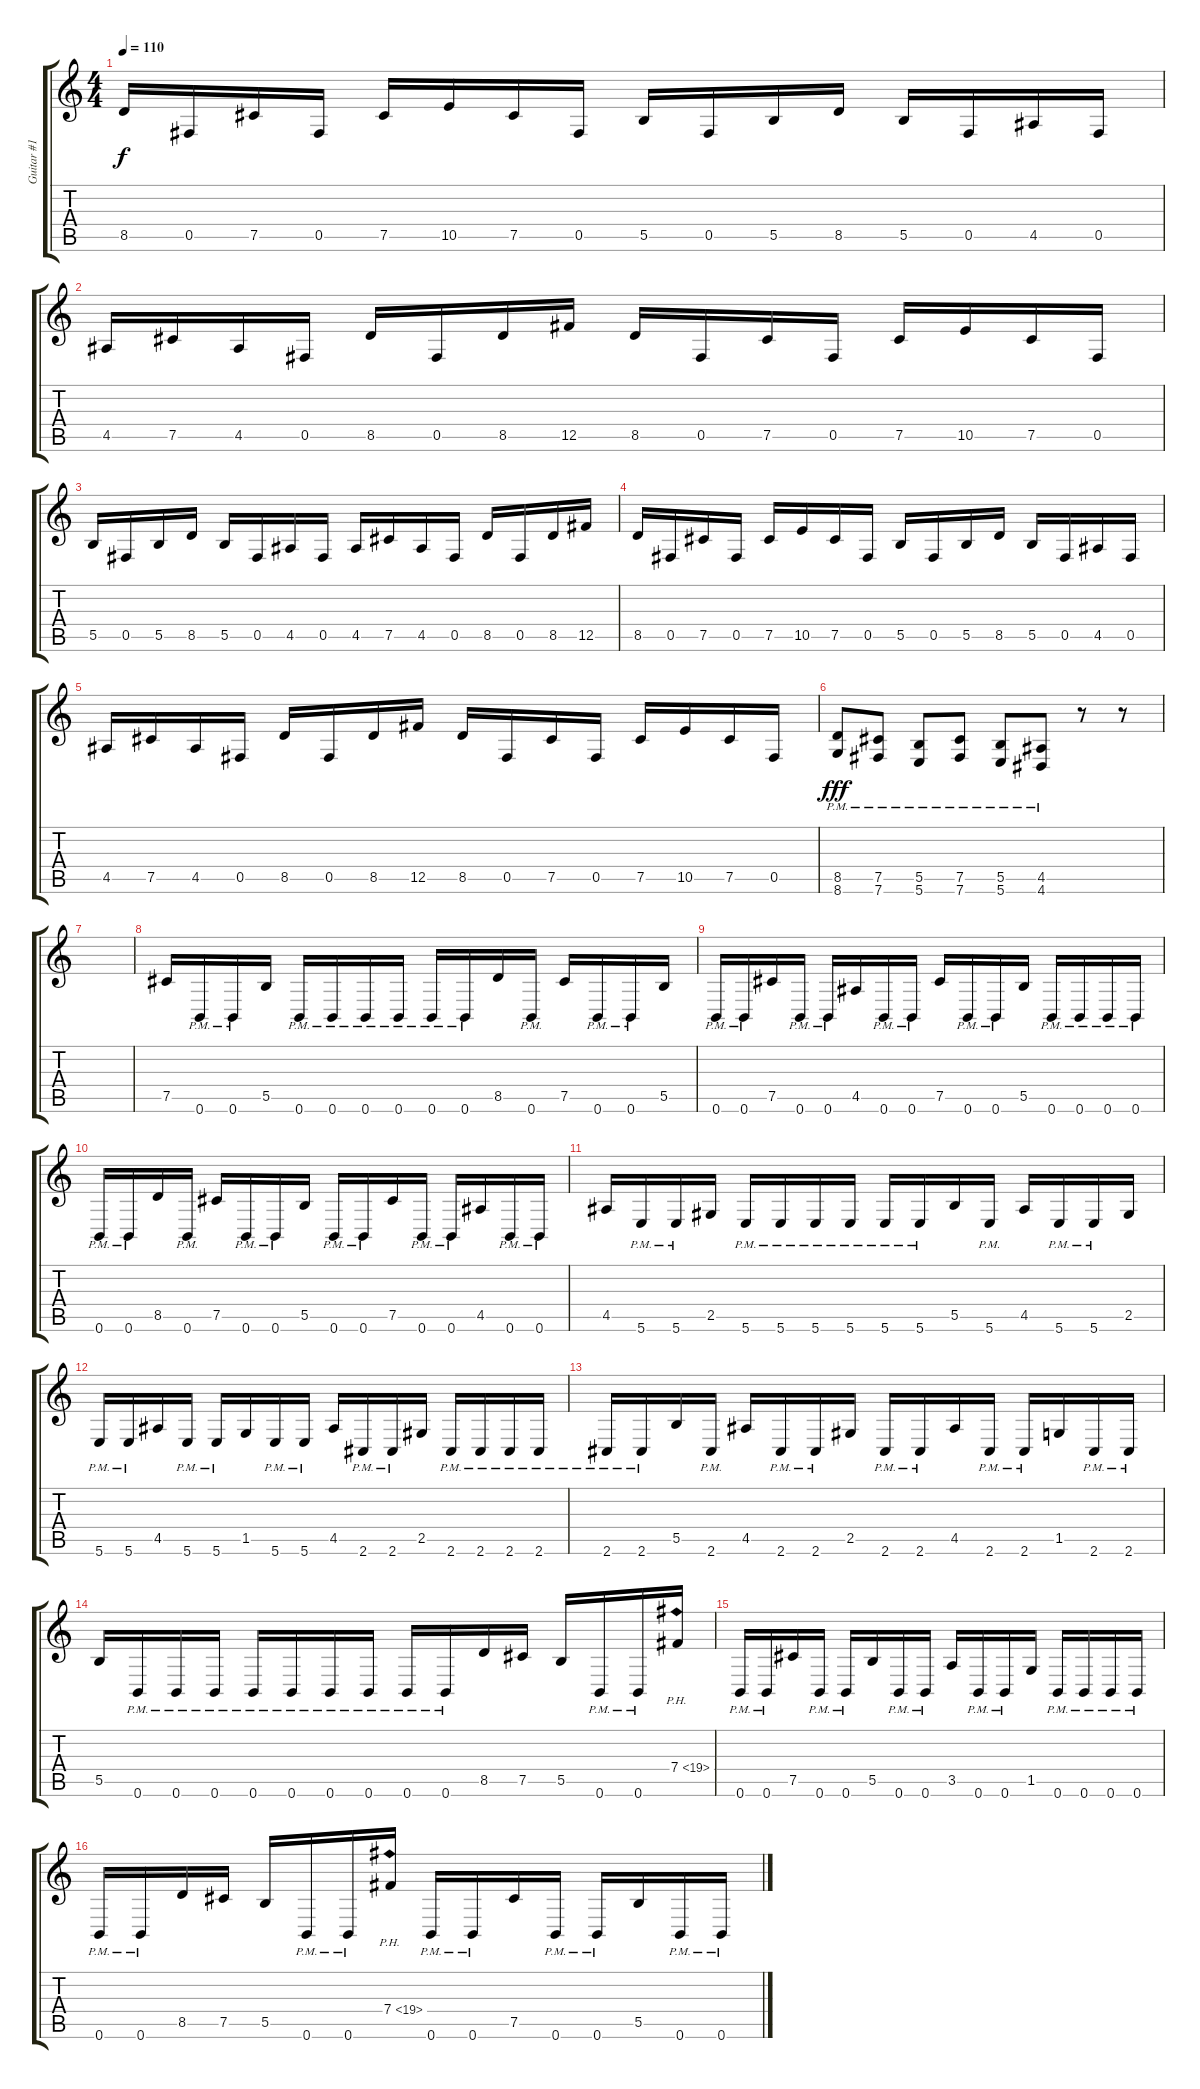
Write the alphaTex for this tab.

\track ("Guitar #1" "Guitar #1") {instrument overdrivenguitar}
\staff {score tabs}
\tuning (Db4 Ab3 E3 B2 Gb2 B1) {hide}
\ts (4 4)
\tempo 110
\clef g2
\ks c
8.5.16{dy f} 0.5.16 7.5.16 0.5.16 7.5.16 10.5.16 7.5.16 0.5.16 5.5.16 0.5.16 5.5.16 8.5.16 5.5.16 0.5.16 4.5.16 0.5.16 |
4.5.16 7.5.16 4.5.16 0.5.16 8.5.16 0.5.16 8.5.16 12.5.16 8.5.16 0.5.16 7.5.16 0.5.16 7.5.16 10.5.16 7.5.16 0.5.16 |
5.5.16 0.5.16 5.5.16 8.5.16 5.5.16 0.5.16 4.5.16 0.5.16 4.5.16 7.5.16 4.5.16 0.5.16 8.5.16 0.5.16 8.5.16 12.5.16 |
8.5.16 0.5.16 7.5.16 0.5.16 7.5.16 10.5.16 7.5.16 0.5.16 5.5.16 0.5.16 5.5.16 8.5.16 5.5.16 0.5.16 4.5.16 0.5.16 |
4.5.16 7.5.16 4.5.16 0.5.16 8.5.16 0.5.16 8.5.16 12.5.16 8.5.16 0.5.16 7.5.16 0.5.16 7.5.16 10.5.16 7.5.16 0.5.16 |
(8.5{pm} 8.6{pm}).8{dy fff} (7.5{pm} 7.6{pm}).8 (5.5{pm} 5.6{pm}).8 (7.5{pm} 7.6{pm}).8 (5.5{pm} 5.6{pm}).8 (4.5{pm} 4.6{pm}).8 r.8 r.8 |
|
7.5.16 0.6{pm}.16 0.6{pm}.16 5.5.16 0.6{pm}.16 0.6{pm}.16 0.6{pm}.16 0.6{pm}.16 0.6{pm}.16 0.6{pm}.16 8.5.16 0.6{pm}.16 7.5.16 0.6{pm}.16 0.6{pm}.16 5.5.16 |
0.6{pm}.16 0.6{pm}.16 7.5.16 0.6{pm}.16 0.6{pm}.16 4.5.16 0.6{pm}.16 0.6{pm}.16 7.5.16 0.6{pm}.16 0.6{pm}.16 5.5.16 0.6{pm}.16 0.6{pm}.16 0.6{pm}.16 0.6{pm}.16 |
0.6{pm}.16 0.6{pm}.16 8.5.16 0.6{pm}.16 7.5.16 0.6{pm}.16 0.6{pm}.16 5.5.16 0.6{pm}.16 0.6{pm}.16 7.5.16 0.6{pm}.16 0.6{pm}.16 4.5.16 0.6{pm}.16 0.6{pm}.16 |
4.5.16 5.6{pm}.16 5.6{pm}.16 2.5.16 5.6{pm}.16 5.6{pm}.16 5.6{pm}.16 5.6{pm}.16 5.6{pm}.16 5.6{pm}.16 5.5.16 5.6{pm}.16 4.5.16 5.6{pm}.16 5.6{pm}.16 2.5.16 |
5.6{pm}.16 5.6{pm}.16 4.5.16 5.6{pm}.16 5.6{pm}.16 1.5.16 5.6{pm}.16 5.6{pm}.16 4.5.16 2.6{pm}.16 2.6{pm}.16 2.5.16 2.6{pm}.16 2.6{pm}.16 2.6{pm}.16 2.6{pm}.16 |
2.6{pm}.16 2.6{pm}.16 5.5.16 2.6{pm}.16 4.5.16 2.6{pm}.16 2.6{pm}.16 2.5.16 2.6{pm}.16 2.6{pm}.16 4.5.16 2.6{pm}.16 2.6{pm}.16 1.5.16 2.6{pm}.16 2.6{pm}.16 |
5.5.16 0.6{pm}.16 0.6{pm}.16 0.6{pm}.16 0.6{pm}.16 0.6{pm}.16 0.6{pm}.16 0.6{pm}.16 0.6{pm}.16 0.6{pm}.16 8.5.16 7.5.16 5.5.16 0.6{pm}.16 0.6{pm}.16 7.4{ph 12}.16 |
0.6{pm}.16 0.6{pm}.16 7.5.16 0.6{pm}.16 0.6{pm}.16 5.5.16 0.6{pm}.16 0.6{pm}.16 3.5.16 0.6{pm}.16 0.6{pm}.16 1.5.16 0.6{pm}.16 0.6{pm}.16 0.6{pm}.16 0.6{pm}.16 |
0.6{pm}.16 0.6{pm}.16 8.5.16 7.5.16 5.5.16 0.6{pm}.16 0.6{pm}.16 7.4{ph 12}.16 0.6{pm}.16 0.6{pm}.16 7.5.16 0.6{pm}.16 0.6{pm}.16 5.5.16 0.6{pm}.16 0.6{pm}.16
